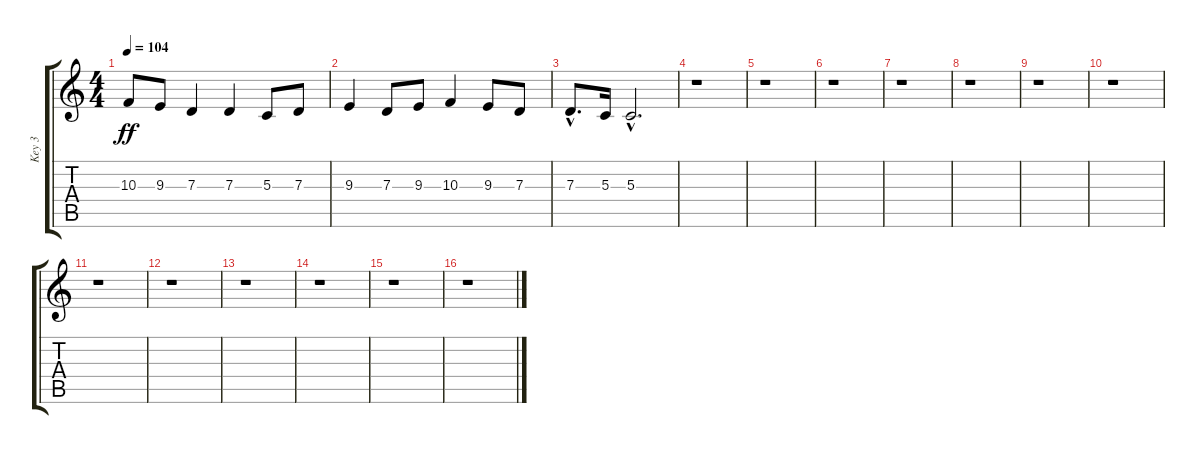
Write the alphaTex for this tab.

\track ("Key 3" "Key 3") {instrument fx5brightness}
\staff {score tabs}
\tuning (E4 B3 G3 D3 A2 E2) {hide}
\ts (4 4)
\tempo 104
\clef g2
\ks c
10.3.8{dy ff} 9.3.8 7.3.4 7.3.4 5.3.8 7.3.8 |
9.3.4 7.3.8 9.3.8 10.3.4 9.3.8 7.3.8 |
7.3{hac}.8{d} 5.3.16 5.3{hac}.2{d} |
r.1 |
r.1 |
r.1 |
r.1 |
r.1 |
r.1 |
r.1 |
r.1 |
r.1 |
r.1 |
r.1 |
r.1 |
r.1
